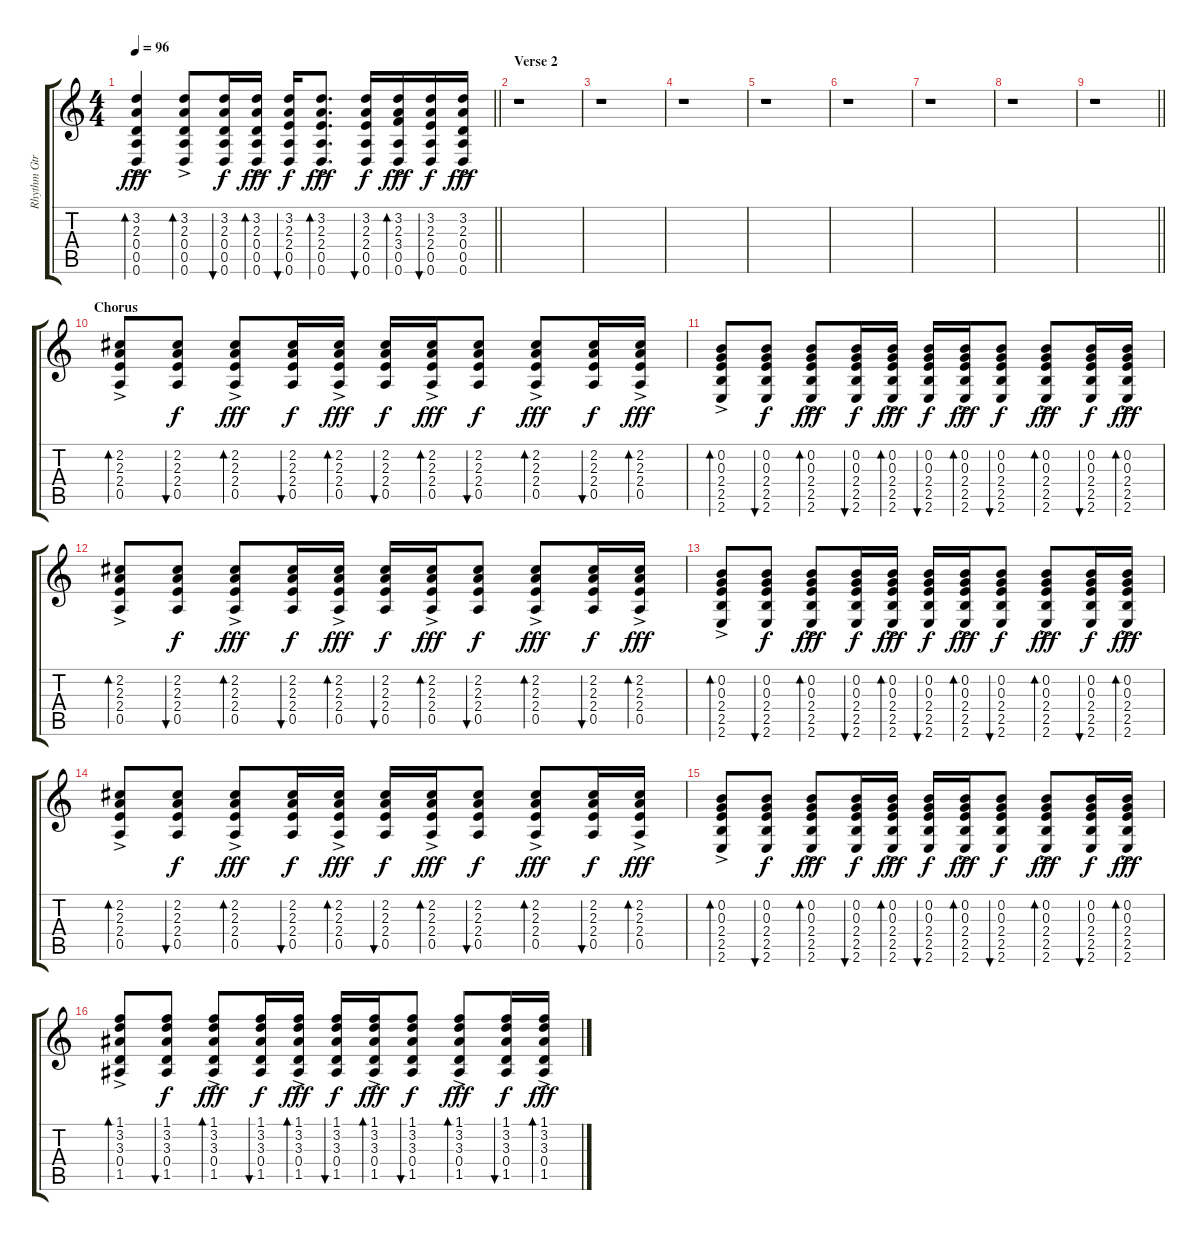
\track ("Rhythm Gtr" "Rhythm Gtr") {instrument electricguitarclean}
\staff {score tabs}
\tuning (E4 B3 G3 D3 A2 D2) {hide}
\ts (4 4)
\tempo 96
\clef g2
\barLineRight lightlight
\ks c
(3.2 2.3{ac} 0.4 0.5 0.6).4{bd 60 dy fff} (3.2 2.3{ac} 0.4 0.5 0.6).8{bd 60} (3.2 2.3 0.4 0.5 0.6).16{bu 60 dy f} (3.2 2.3{ac} 0.4 0.5 0.6).16{bd 60 dy fff} (3.2 2.3 2.4 0.5 0.6).16{bu 60 dy f} (3.2 2.3{ac} 2.4 0.5 0.6).8{d bd 60 dy fff} (3.2 2.3 2.4 0.5 0.6).16{bu 60 dy f} (3.2 2.3{ac} 3.4 0.5 0.6).16{bd 60 dy fff} (3.2 2.3 2.4 0.5 0.6).16{bu 60 dy f} (3.2 2.3{ac} 0.4 0.5 0.6).16{dy fff} |
\section ("" "Verse 2")
r.1 |
r.1 |
r.1 |
r.1 |
r.1 |
r.1 |
r.1 |
\barLineRight lightlight
r.1 |
\section ("" "Chorus")
(2.2 2.3{ac} 2.4 0.5).8{bd 30} (2.2 2.3 2.4 0.5).8{bu 30 dy f} (2.2 2.3{ac} 2.4 0.5).8{bd 30 dy fff} (2.2 2.3 2.4 0.5).16{bu 30 dy f} (2.2 2.3{ac} 2.4 0.5).16{bd 30 dy fff} (2.2 2.3 2.4 0.5).16{bu 30 dy f} (2.2 2.3{ac} 2.4 0.5).16{bd 30 dy fff} (2.2 2.3 2.4 0.5).8{bu 30 dy f} (2.2 2.3{ac} 2.4 0.5).8{bd 30 dy fff} (2.2 2.3 2.4 0.5).16{bu 30 dy f} (2.2 2.3{ac} 2.4 0.5).16{bd 30 dy fff} |
(0.2 0.3{ac} 2.4 2.5 2.6).8{bd 30} (0.2 0.3 2.4 2.5 2.6).8{bu 30 dy f} (0.2 0.3{ac} 2.4 2.5 2.6).8{bd 30 dy fff} (0.2 0.3 2.4 2.5 2.6).16{bu 30 dy f} (0.2 0.3{ac} 2.4 2.5 2.6).16{bd 30 dy fff} (0.2 0.3 2.4 2.5 2.6).16{bu 30 dy f} (0.2 0.3{ac} 2.4 2.5 2.6).16{bd 30 dy fff} (0.2 0.3 2.4 2.5 2.6).8{bu 30 dy f} (0.2{ac} 0.3 2.4 2.5 2.6).8{bd 30 dy fff} (0.2 0.3 2.4 2.5 2.6).16{bu 30 dy f} (0.2{ac} 0.3 2.4 2.5 2.6).16{bd 30 dy fff} |
(2.2 2.3{ac} 2.4 0.5).8{bd 30} (2.2 2.3 2.4 0.5).8{bu 30 dy f} (2.2 2.3{ac} 2.4 0.5).8{bd 30 dy fff} (2.2 2.3 2.4 0.5).16{bu 30 dy f} (2.2 2.3{ac} 2.4 0.5).16{bd 30 dy fff} (2.2 2.3 2.4 0.5).16{bu 30 dy f} (2.2 2.3{ac} 2.4 0.5).16{bd 30 dy fff} (2.2 2.3 2.4 0.5).8{bu 30 dy f} (2.2 2.3{ac} 2.4 0.5).8{bd 30 dy fff} (2.2 2.3 2.4 0.5).16{bu 30 dy f} (2.2 2.3{ac} 2.4 0.5).16{bd 30 dy fff} |
(0.2 0.3{ac} 2.4 2.5 2.6).8{bd 30} (0.2 0.3 2.4 2.5 2.6).8{bu 30 dy f} (0.2 0.3{ac} 2.4 2.5 2.6).8{bd 30 dy fff} (0.2 0.3 2.4 2.5 2.6).16{bu 30 dy f} (0.2 0.3{ac} 2.4 2.5 2.6).16{bd 30 dy fff} (0.2 0.3 2.4 2.5 2.6).16{bu 30 dy f} (0.2 0.3{ac} 2.4 2.5 2.6).16{bd 30 dy fff} (0.2 0.3 2.4 2.5 2.6).8{bu 30 dy f} (0.2{ac} 0.3 2.4 2.5 2.6).8{bd 30 dy fff} (0.2 0.3 2.4 2.5 2.6).16{bu 30 dy f} (0.2{ac} 0.3 2.4 2.5 2.6).16{bd 30 dy fff} |
(2.2 2.3{ac} 2.4 0.5).8{bd 30} (2.2 2.3 2.4 0.5).8{bu 30 dy f} (2.2 2.3{ac} 2.4 0.5).8{bd 30 dy fff} (2.2 2.3 2.4 0.5).16{bu 30 dy f} (2.2 2.3{ac} 2.4 0.5).16{bd 30 dy fff} (2.2 2.3 2.4 0.5).16{bu 30 dy f} (2.2 2.3{ac} 2.4 0.5).16{bd 30 dy fff} (2.2 2.3 2.4 0.5).8{bu 30 dy f} (2.2 2.3{ac} 2.4 0.5).8{bd 30 dy fff} (2.2 2.3 2.4 0.5).16{bu 30 dy f} (2.2 2.3{ac} 2.4 0.5).16{bd 30 dy fff} |
(0.2 0.3{ac} 2.4 2.5 2.6).8{bd 30} (0.2 0.3 2.4 2.5 2.6).8{bu 30 dy f} (0.2 0.3{ac} 2.4 2.5 2.6).8{bd 30 dy fff} (0.2 0.3 2.4 2.5 2.6).16{bu 30 dy f} (0.2 0.3{ac} 2.4 2.5 2.6).16{bd 30 dy fff} (0.2 0.3 2.4 2.5 2.6).16{bu 30 dy f} (0.2 0.3{ac} 2.4 2.5 2.6).16{bd 30 dy fff} (0.2 0.3 2.4 2.5 2.6).8{bu 30 dy f} (0.2{ac} 0.3 2.4 2.5 2.6).8{bd 30 dy fff} (0.2 0.3 2.4 2.5 2.6).16{bu 30 dy f} (0.2{ac} 0.3 2.4 2.5 2.6).16{bd 30 dy fff} |
(1.1 3.2 3.3{ac} 0.4 1.5).8{bd 30} (1.1 3.2 3.3 0.4 1.5).8{bu 30 dy f} (1.1 3.2 3.3{ac} 0.4 1.5).8{bd 30 dy fff} (1.1 3.2 3.3 0.4 1.5).16{bu 30 dy f} (1.1 3.2 3.3{ac} 0.4 1.5).16{bd 30 dy fff} (1.1 3.2 3.3 0.4 1.5).16{bu 30 dy f} (1.1 3.2 3.3{ac} 0.4 1.5).16{bd 30 dy fff} (1.1 3.2 3.3 0.4 1.5).8{bu 30 dy f} (1.1 3.2 3.3{ac} 0.4 1.5).8{bd 30 dy fff} (1.1 3.2 3.3 0.4 1.5).16{bu 30 dy f} (1.1 3.2 3.3{ac} 0.4 1.5).16{bd 30 dy fff}
